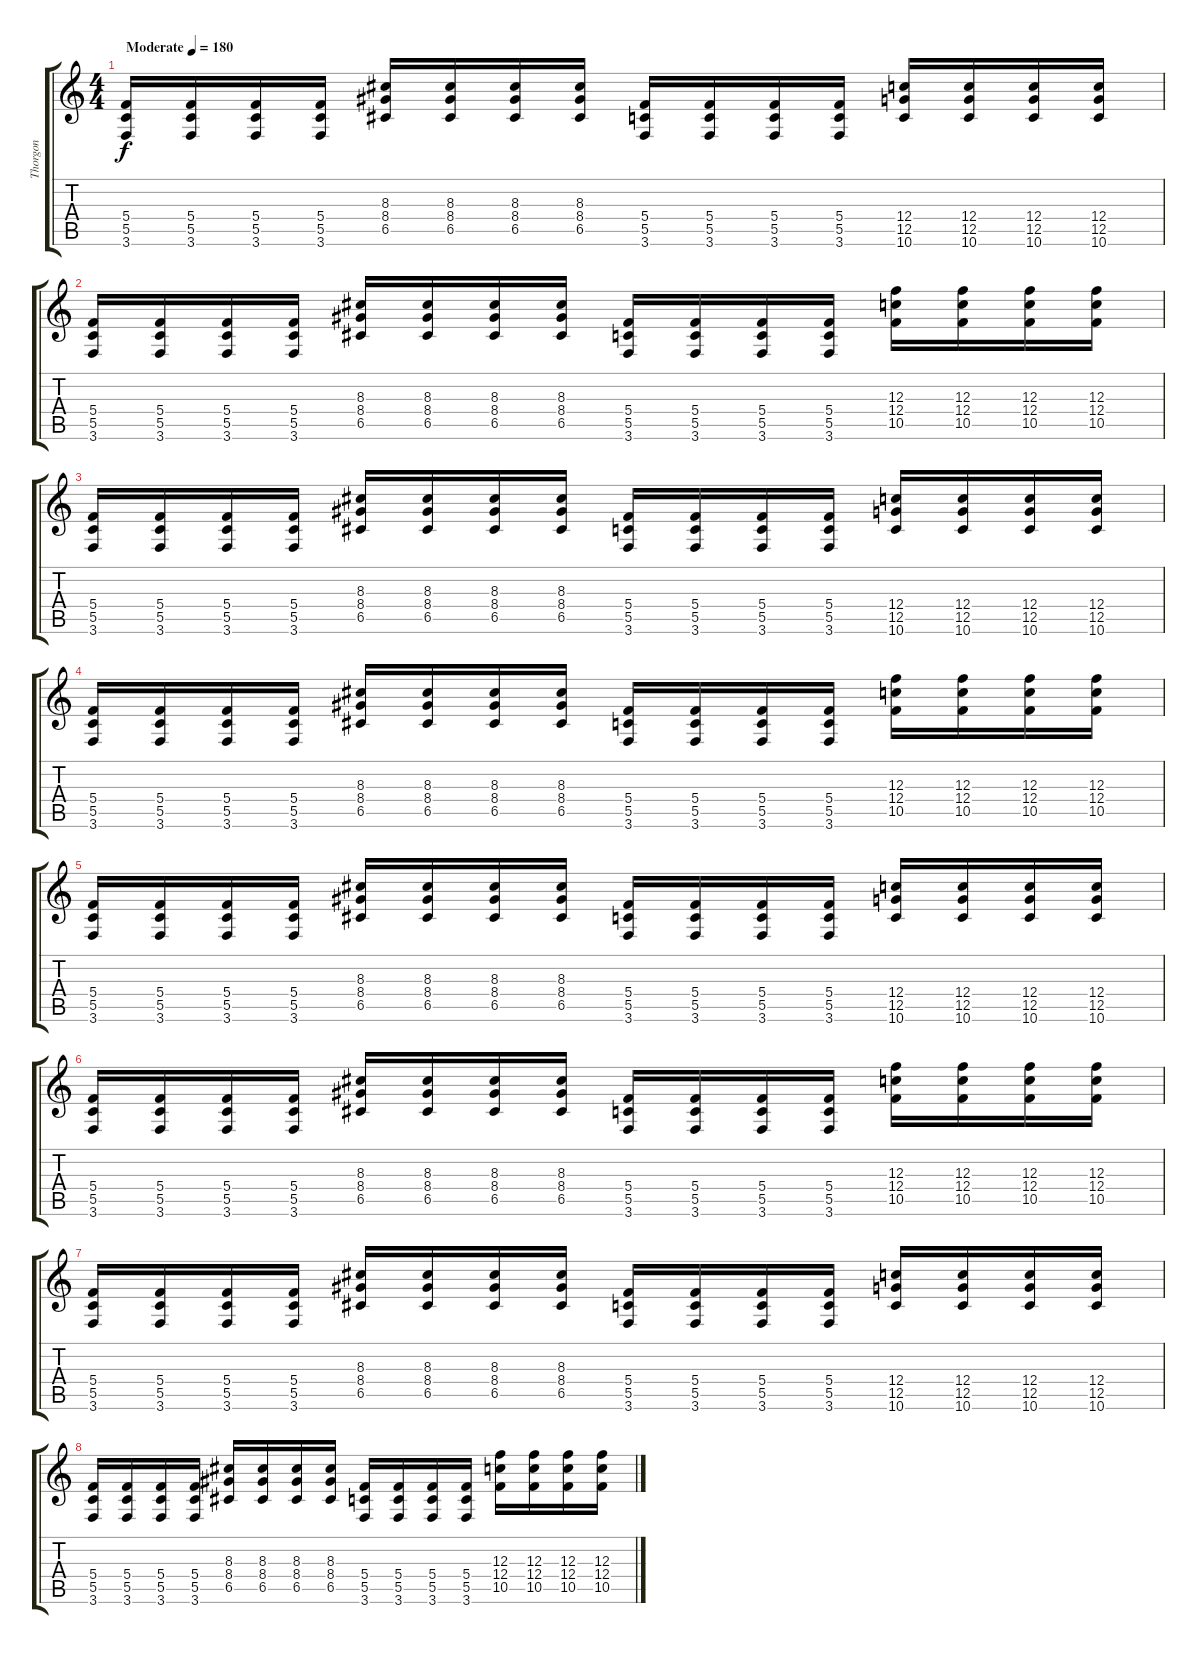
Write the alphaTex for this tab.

\track ("Thorgon" "Thorgon") {instrument distortionguitar}
\staff {score tabs}
\tuning (D4 A3 F3 C3 G2 D2) {hide}
\ts (4 4)
\tempo (180 "Moderate")
\clef g2
\ks c
(5.4 5.5 3.6).16{dy f instrument distortionguitar} (5.4 5.5 3.6).16 (5.4 5.5 3.6).16 (5.4 5.5 3.6).16 (8.3 8.4 6.5).16 (8.3 8.4 6.5).16 (8.3 8.4 6.5).16 (8.3 8.4 6.5).16 (5.4 5.5 3.6).16 (5.4 5.5 3.6).16 (5.4 5.5 3.6).16 (5.4 5.5 3.6).16 (12.4 12.5 10.6).16 (12.4 12.5 10.6).16 (12.4 12.5 10.6).16 (12.4 12.5 10.6).16 |
(5.4 5.5 3.6).16 (5.4 5.5 3.6).16 (5.4 5.5 3.6).16 (5.4 5.5 3.6).16 (8.3 8.4 6.5).16 (8.3 8.4 6.5).16 (8.3 8.4 6.5).16 (8.3 8.4 6.5).16 (5.4 5.5 3.6).16 (5.4 5.5 3.6).16 (5.4 5.5 3.6).16 (5.4 5.5 3.6).16 (12.3 12.4 10.5).16 (12.3 12.4 10.5).16 (12.3 12.4 10.5).16 (12.3 12.4 10.5).16 |
(5.4 5.5 3.6).16 (5.4 5.5 3.6).16 (5.4 5.5 3.6).16 (5.4 5.5 3.6).16 (8.3 8.4 6.5).16 (8.3 8.4 6.5).16 (8.3 8.4 6.5).16 (8.3 8.4 6.5).16 (5.4 5.5 3.6).16 (5.4 5.5 3.6).16 (5.4 5.5 3.6).16 (5.4 5.5 3.6).16 (12.4 12.5 10.6).16 (12.4 12.5 10.6).16 (12.4 12.5 10.6).16 (12.4 12.5 10.6).16 |
(5.4 5.5 3.6).16 (5.4 5.5 3.6).16 (5.4 5.5 3.6).16 (5.4 5.5 3.6).16 (8.3 8.4 6.5).16 (8.3 8.4 6.5).16 (8.3 8.4 6.5).16 (8.3 8.4 6.5).16 (5.4 5.5 3.6).16 (5.4 5.5 3.6).16 (5.4 5.5 3.6).16 (5.4 5.5 3.6).16 (12.3 12.4 10.5).16 (12.3 12.4 10.5).16 (12.3 12.4 10.5).16 (12.3 12.4 10.5).16 |
(5.4 5.5 3.6).16 (5.4 5.5 3.6).16 (5.4 5.5 3.6).16 (5.4 5.5 3.6).16 (8.3 8.4 6.5).16 (8.3 8.4 6.5).16 (8.3 8.4 6.5).16 (8.3 8.4 6.5).16 (5.4 5.5 3.6).16 (5.4 5.5 3.6).16 (5.4 5.5 3.6).16 (5.4 5.5 3.6).16 (12.4 12.5 10.6).16 (12.4 12.5 10.6).16 (12.4 12.5 10.6).16 (12.4 12.5 10.6).16 |
(5.4 5.5 3.6).16 (5.4 5.5 3.6).16 (5.4 5.5 3.6).16 (5.4 5.5 3.6).16 (8.3 8.4 6.5).16 (8.3 8.4 6.5).16 (8.3 8.4 6.5).16 (8.3 8.4 6.5).16 (5.4 5.5 3.6).16 (5.4 5.5 3.6).16 (5.4 5.5 3.6).16 (5.4 5.5 3.6).16 (12.3 12.4 10.5).16 (12.3 12.4 10.5).16 (12.3 12.4 10.5).16 (12.3 12.4 10.5).16 |
(5.4 5.5 3.6).16 (5.4 5.5 3.6).16 (5.4 5.5 3.6).16 (5.4 5.5 3.6).16 (8.3 8.4 6.5).16 (8.3 8.4 6.5).16 (8.3 8.4 6.5).16 (8.3 8.4 6.5).16 (5.4 5.5 3.6).16 (5.4 5.5 3.6).16 (5.4 5.5 3.6).16 (5.4 5.5 3.6).16 (12.4 12.5 10.6).16 (12.4 12.5 10.6).16 (12.4 12.5 10.6).16 (12.4 12.5 10.6).16 |
(5.4 5.5 3.6).16 (5.4 5.5 3.6).16 (5.4 5.5 3.6).16 (5.4 5.5 3.6).16 (8.3 8.4 6.5).16 (8.3 8.4 6.5).16 (8.3 8.4 6.5).16 (8.3 8.4 6.5).16 (5.4 5.5 3.6).16 (5.4 5.5 3.6).16 (5.4 5.5 3.6).16 (5.4 5.5 3.6).16 (12.3 12.4 10.5).16 (12.3 12.4 10.5).16 (12.3 12.4 10.5).16 (12.3 12.4 10.5).16
